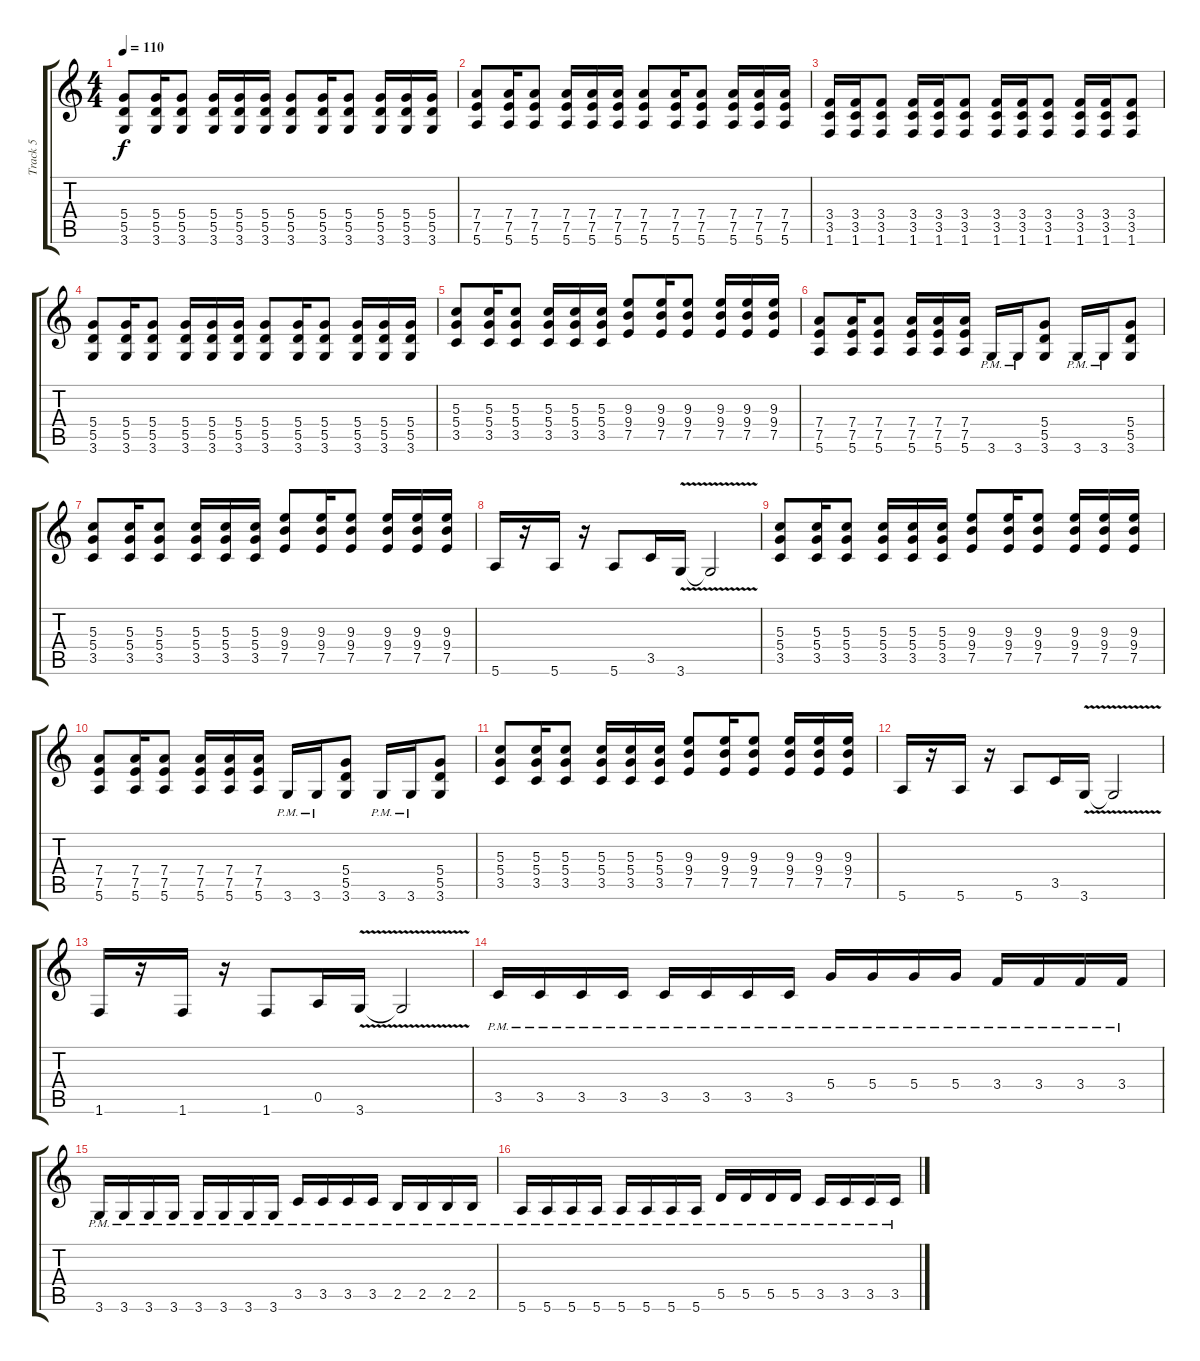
\track ("Track 5" "Track 5") {instrument distortionguitar}
\staff {score tabs}
\tuning (E4 B3 G3 D3 A2 E2) {hide}
\ts (4 4)
\tempo 110
\clef g2
\ks c
(5.4 5.5 3.6).8{dy f} (5.4 5.5 3.6).16 (5.4 5.5 3.6).8 (5.4 5.5 3.6).16 (5.4 5.5 3.6).16 (5.4 5.5 3.6).16 (5.4 5.5 3.6).8 (5.4 5.5 3.6).16 (5.4 5.5 3.6).8 (5.4 5.5 3.6).16 (5.4 5.5 3.6).16 (5.4 5.5 3.6).16 |
(7.4 7.5 5.6).8 (7.4 7.5 5.6).16 (7.4 7.5 5.6).8 (7.4 7.5 5.6).16 (7.4 7.5 5.6).16 (7.4 7.5 5.6).16 (7.4 7.5 5.6).8 (7.4 7.5 5.6).16 (7.4 7.5 5.6).8 (7.4 7.5 5.6).16 (7.4 7.5 5.6).16 (7.4 7.5 5.6).16 |
(3.4 3.5 1.6).16 (3.4 3.5 1.6).16 (3.4 3.5 1.6).8 (3.4 3.5 1.6).16 (3.4 3.5 1.6).16 (3.4 3.5 1.6).8 (3.4 3.5 1.6).16 (3.4 3.5 1.6).16 (3.4 3.5 1.6).8 (3.4 3.5 1.6).16 (3.4 3.5 1.6).16 (3.4 3.5 1.6).8 |
(5.4 5.5 3.6).8 (5.4 5.5 3.6).16 (5.4 5.5 3.6).8 (5.4 5.5 3.6).16 (5.4 5.5 3.6).16 (5.4 5.5 3.6).16 (5.4 5.5 3.6).8 (5.4 5.5 3.6).16 (5.4 5.5 3.6).8 (5.4 5.5 3.6).16 (5.4 5.5 3.6).16 (5.4 5.5 3.6).16 |
(5.3 5.4 3.5).8 (5.3 5.4 3.5).16 (5.3 5.4 3.5).8 (5.3 5.4 3.5).16 (5.3 5.4 3.5).16 (5.3 5.4 3.5).16 (9.3 9.4 7.5).8 (9.3 9.4 7.5).16 (9.3 9.4 7.5).8 (9.3 9.4 7.5).16 (9.3 9.4 7.5).16 (9.3 9.4 7.5).16 |
(7.4 7.5 5.6).8 (7.4 7.5 5.6).16 (7.4 7.5 5.6).8 (7.4 7.5 5.6).16 (7.4 7.5 5.6).16 (7.4 7.5 5.6).16 3.6{pm}.16 3.6{pm}.16 (5.4 5.5 3.6).8 3.6{pm}.16 3.6{pm}.16 (5.4 5.5 3.6).8 |
(5.3 5.4 3.5).8 (5.3 5.4 3.5).16 (5.3 5.4 3.5).8 (5.3 5.4 3.5).16 (5.3 5.4 3.5).16 (5.3 5.4 3.5).16 (9.3 9.4 7.5).8 (9.3 9.4 7.5).16 (9.3 9.4 7.5).8 (9.3 9.4 7.5).16 (9.3 9.4 7.5).16 (9.3 9.4 7.5).16 |
5.6.16 r.16 5.6.16 r.16 5.6.8 3.5.16 3.6{v}.16 3.6{t}.2 |
(5.3 5.4 3.5).8 (5.3 5.4 3.5).16 (5.3 5.4 3.5).8 (5.3 5.4 3.5).16 (5.3 5.4 3.5).16 (5.3 5.4 3.5).16 (9.3 9.4 7.5).8 (9.3 9.4 7.5).16 (9.3 9.4 7.5).8 (9.3 9.4 7.5).16 (9.3 9.4 7.5).16 (9.3 9.4 7.5).16 |
(7.4 7.5 5.6).8 (7.4 7.5 5.6).16 (7.4 7.5 5.6).8 (7.4 7.5 5.6).16 (7.4 7.5 5.6).16 (7.4 7.5 5.6).16 3.6{pm}.16 3.6{pm}.16 (5.4 5.5 3.6).8 3.6{pm}.16 3.6{pm}.16 (5.4 5.5 3.6).8 |
(5.3 5.4 3.5).8 (5.3 5.4 3.5).16 (5.3 5.4 3.5).8 (5.3 5.4 3.5).16 (5.3 5.4 3.5).16 (5.3 5.4 3.5).16 (9.3 9.4 7.5).8 (9.3 9.4 7.5).16 (9.3 9.4 7.5).8 (9.3 9.4 7.5).16 (9.3 9.4 7.5).16 (9.3 9.4 7.5).16 |
5.6.16 r.16 5.6.16 r.16 5.6.8 3.5.16 3.6{v}.16 3.6{t}.2 |
1.6.16 r.16 1.6.16 r.16 1.6.8 0.5.16 3.6{v}.16 3.6{t}.2 |
3.5{pm}.16 3.5{pm}.16 3.5{pm}.16 3.5{pm}.16 3.5{pm}.16 3.5{pm}.16 3.5{pm}.16 3.5{pm}.16 5.4{pm}.16 5.4{pm}.16 5.4{pm}.16 5.4{pm}.16 3.4{pm}.16 3.4{pm}.16 3.4{pm}.16 3.4{pm}.16 |
3.6{pm}.16 3.6{pm}.16 3.6{pm}.16 3.6{pm}.16 3.6{pm}.16 3.6{pm}.16 3.6{pm}.16 3.6{pm}.16 3.5{pm}.16 3.5{pm}.16 3.5{pm}.16 3.5{pm}.16 2.5{pm}.16 2.5{pm}.16 2.5{pm}.16 2.5{pm}.16 |
5.6{pm}.16 5.6{pm}.16 5.6{pm}.16 5.6{pm}.16 5.6{pm}.16 5.6{pm}.16 5.6{pm}.16 5.6{pm}.16 5.5{pm}.16 5.5{pm}.16 5.5{pm}.16 5.5{pm}.16 3.5{pm}.16 3.5{pm}.16 3.5{pm}.16 3.5{pm}.16
